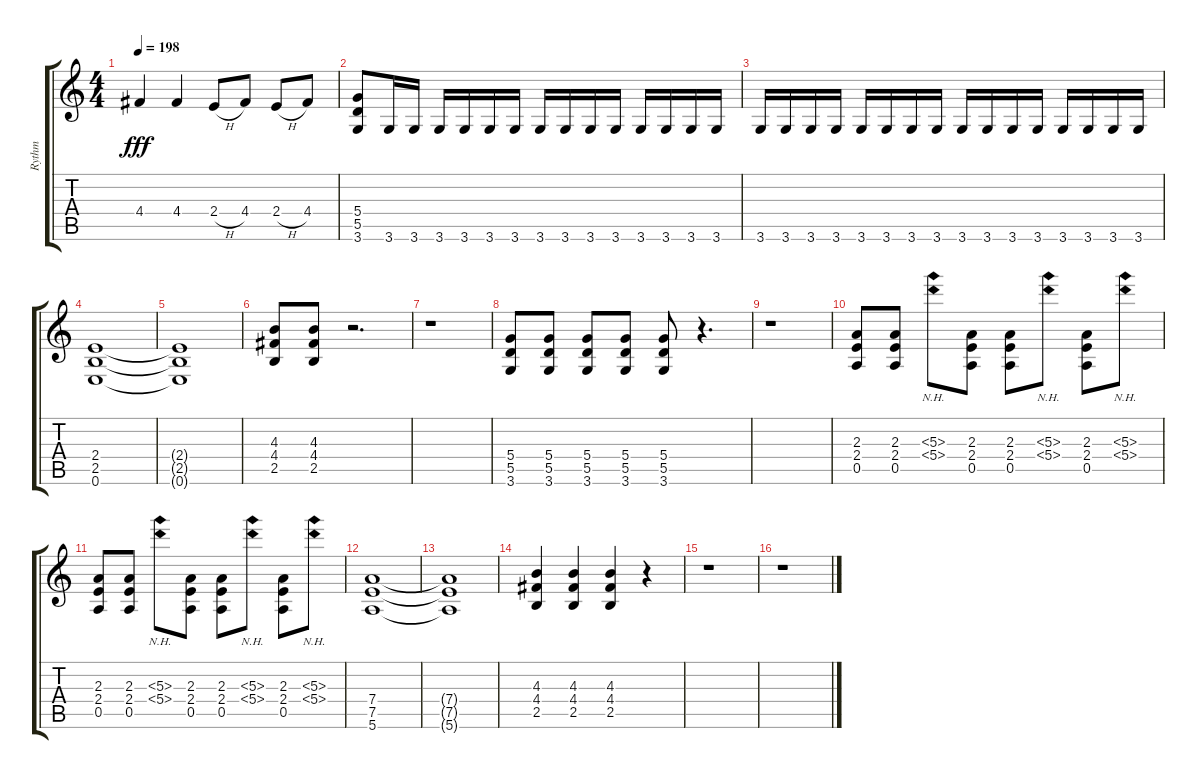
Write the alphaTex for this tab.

\track ("Rythm" "Rythm") {instrument overdrivenguitar}
\staff {score tabs}
\tuning (E4 B3 G3 D3 A2 E2) {hide}
\ts (4 4)
\tempo 198
\clef g2
\ks c
4.4.4{dy fff} 4.4.4 2.4{h}.8 4.4.8 2.4{h}.8 4.4.8 |
(5.4 5.5 3.6).8 3.6.16 3.6.16 3.6.16 3.6.16 3.6.16 3.6.16 3.6.16 3.6.16 3.6.16 3.6.16 3.6.16 3.6.16 3.6.16 3.6.16 |
3.6.16 3.6.16 3.6.16 3.6.16 3.6.16 3.6.16 3.6.16 3.6.16 3.6.16 3.6.16 3.6.16 3.6.16 3.6.16 3.6.16 3.6.16 3.6.16 |
(2.4 2.5 0.6).1 |
(2.4{t} 2.5{t} 0.6{t}).1 |
(4.3 4.4 2.5).8 (4.3 4.4 2.5).8 r.2{d} |
r.1 |
(5.4 5.5 3.6).8 (5.4 5.5 3.6).8 (5.4 5.5 3.6).8 (5.4 5.5 3.6).8 (5.4 5.5 3.6).8 r.4{d} |
r.1 |
(2.3 2.4 0.5).8 (2.3 2.4 0.5).8 (5.3{nh} 5.4{nh}).8 (2.3 2.4 0.5).8 (2.3 2.4 0.5).8 (5.3{nh} 5.4{nh}).8 (2.3 2.4 0.5).8 (5.3{nh} 5.4{nh}).8 |
(2.3 2.4 0.5).8 (2.3 2.4 0.5).8 (5.3{nh} 5.4{nh}).8 (2.3 2.4 0.5).8 (2.3 2.4 0.5).8 (5.3{nh} 5.4{nh}).8 (2.3 2.4 0.5).8 (5.3{nh} 5.4{nh}).8 |
(7.4 7.5 5.6).1 |
(7.4{t} 7.5{t} 5.6{t}).1 |
(4.3 4.4 2.5).4 (4.3 4.4 2.5).4 (4.3 4.4 2.5).4 r.4 |
r.1 |
r.1
